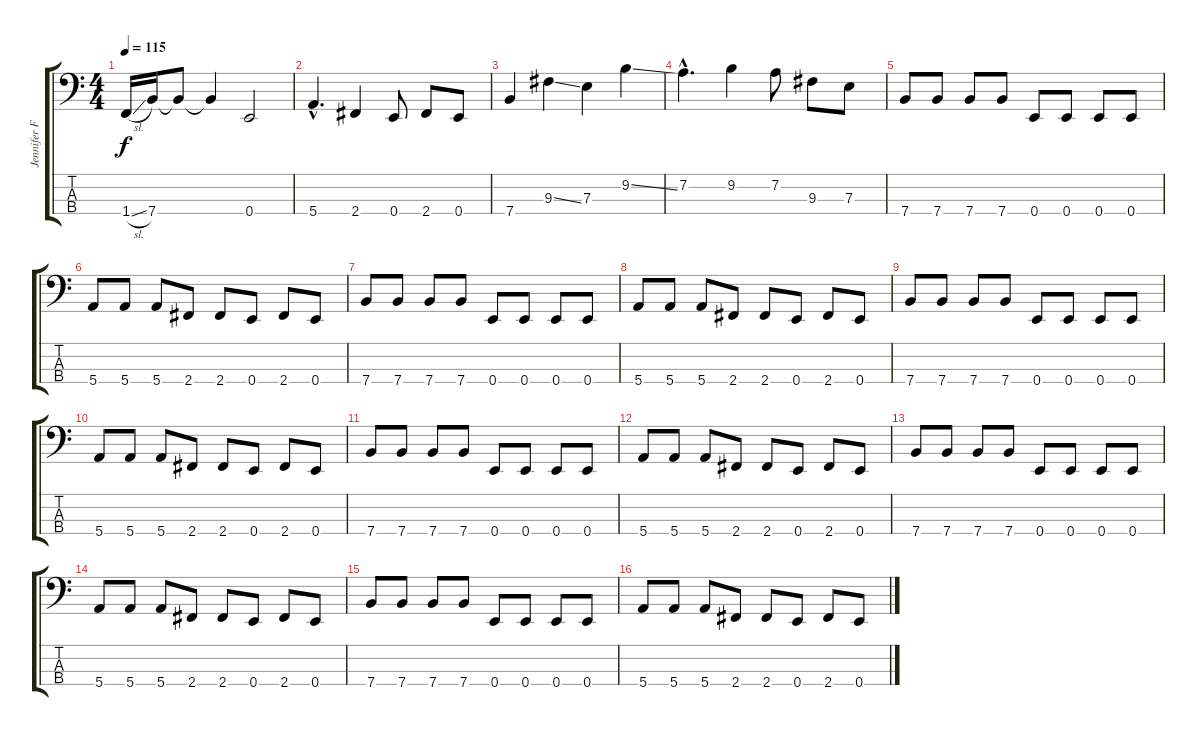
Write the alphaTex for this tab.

\track ("Jennifer Finch" "Jennifer F") {instrument electricbasspick}
\staff {score tabs}
\tuning (G2 D2 A1 E1) {hide}
\ts (4 4)
\tempo 115
\clef f4
\ks c
1.4{sl}.16{dy f} 7.4.16 7.4{t}.8 7.4{t}.4 0.4.2 |
5.4{hac}.4{d} 2.4.4 0.4.8 2.4.8 0.4.8 |
7.4.4 9.3{ss}.4 7.3.4 9.2{ss}.4 |
7.2{hac}.4{d} 9.2.4 7.2.8 9.3.8 7.3.8 |
7.4.8 7.4.8 7.4.8 7.4.8 0.4.8 0.4.8 0.4.8 0.4.8 |
5.4.8 5.4.8 5.4.8 2.4.8 2.4.8 0.4.8 2.4.8 0.4.8 |
7.4.8 7.4.8 7.4.8 7.4.8 0.4.8 0.4.8 0.4.8 0.4.8 |
5.4.8 5.4.8 5.4.8 2.4.8 2.4.8 0.4.8 2.4.8 0.4.8 |
7.4.8 7.4.8 7.4.8 7.4.8 0.4.8 0.4.8 0.4.8 0.4.8 |
5.4.8 5.4.8 5.4.8 2.4.8 2.4.8 0.4.8 2.4.8 0.4.8 |
7.4.8 7.4.8 7.4.8 7.4.8 0.4.8 0.4.8 0.4.8 0.4.8 |
5.4.8 5.4.8 5.4.8 2.4.8 2.4.8 0.4.8 2.4.8 0.4.8 |
7.4.8 7.4.8 7.4.8 7.4.8 0.4.8 0.4.8 0.4.8 0.4.8 |
5.4.8 5.4.8 5.4.8 2.4.8 2.4.8 0.4.8 2.4.8 0.4.8 |
7.4.8 7.4.8 7.4.8 7.4.8 0.4.8 0.4.8 0.4.8 0.4.8 |
5.4.8 5.4.8 5.4.8 2.4.8 2.4.8 0.4.8 2.4.8 0.4.8
